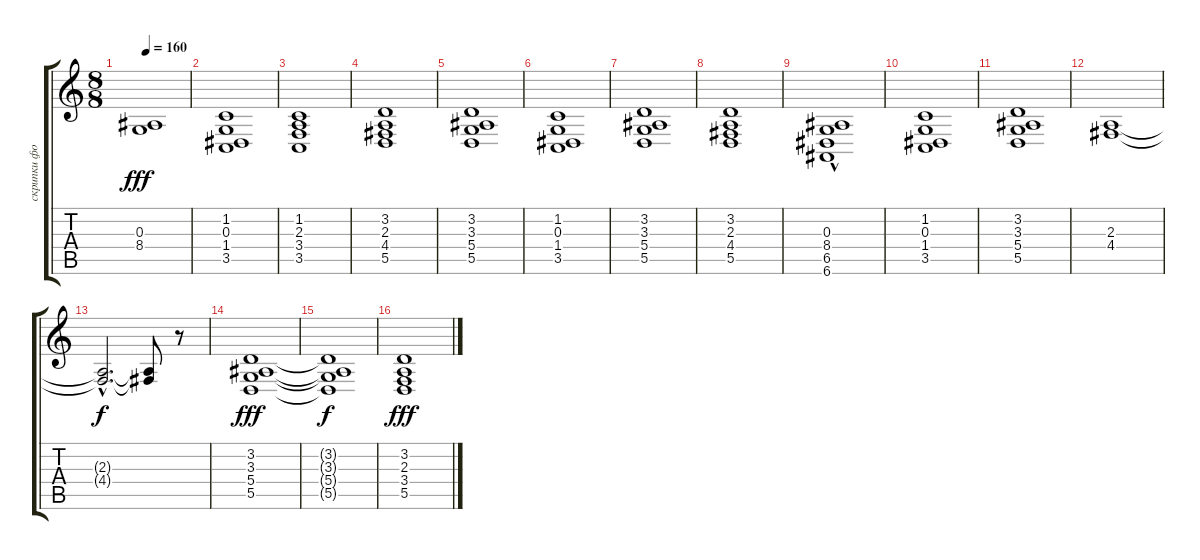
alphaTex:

\track ("скрипки фон" "скрипки фо") {instrument synthstrings1}
\staff {score tabs}
\tuning (E4 B3 G3 D3 A2 E2) {hide}
\ts (8 8)
\tempo 160
\clef g2
\ks c
(0.3 8.4).1{dy fff} |
(1.2 0.3 1.4 3.5).1 |
(1.2 2.3 3.4 3.5).1 |
(3.2 2.3 4.4 5.5).1 |
(3.2 3.3 5.4 5.5).1 |
(1.2 0.3 1.4 3.5).1 |
(3.2 3.3 5.4 5.5).1 |
(3.2 2.3 4.4 5.5).1 |
(0.3{hac} 8.4{hac} 6.5 6.6).1 |
(1.2 0.3 1.4 3.5).1 |
(3.2 3.3 5.4 5.5).1 |
(2.3 4.4).1 |
(2.3{hac t} 4.4{hac t}).2{d dy f} (2.3{t} 4.4{t}).8 r.8 |
(3.2 3.3 5.4 5.5).1{dy fff} |
(3.2{t} 3.3{t} 5.4{t} 5.5{t}).1{dy f} |
(3.2 2.3 3.4 5.5).1{dy fff}
